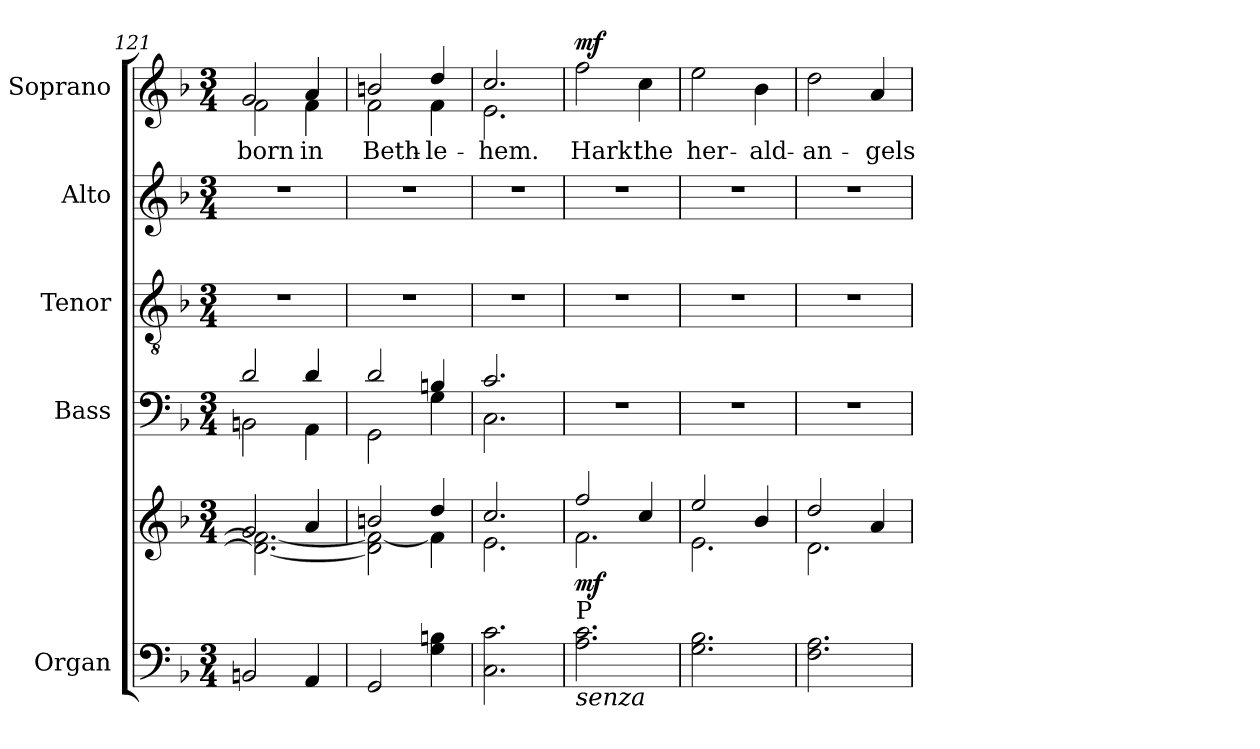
**kern	**kern	**dynam	**kern	**kern	**kern	**kern	**text	**dynam
*part5	*part5	*part5	*part4	*part3	*part2	*part1	*part1	*part1
*staff6	*staff5	*staff5/6	*staff4	*staff3	*staff2	*staff1	*staff1	*staff1
*I"Organ	*	*	*I"Bass	*I"Tenor	*I"Alto	*I"Soprano	*	*
*I'Org.	*	*	*I'B.	*I'T.	*I'A.	*I'S.	*	*
*clefF4	*clefG2	*	*clefF4	*clefGv2	*clefG2	*clefG2	*	*
*	*	*	*	*ITrd7c12	*	*	*	*
*k[b-]	*k[b-]	*	*k[b-]	*k[b-]	*k[b-]	*k[b-]	*	*
*F:	*F:	*	*F:	*F:	*F:	*F:	*	*
*M3/4	*M3/4	*	*M3/4	*M3/4	*M3/4	*M3/4	*	*
=121	=121	=121	=121	=121	=121	=121	=121	=121
*	*^	*	*^	*	*	*	*	*
!	!	!	!	!	!	!LO:N:vis=1	!LO:N:vis=1	!	!	!
*	*	*	*	*	*	*	*	*^	*	*
!	!	!	!	!	!	!	!	!	!	!LO:LY:b:color=#000000	!
2BBni/	2gi/	2.di\_< 2.fi_<	.	2di/	2BBni\	2.r	2.r	2gi/	2fi\	born	.
!	!	!	!	!	!	!	!	!	!	!LO:LY:b:color=#000000	!
4AAi/	4ai/	.	.	4di/	4AAi\	.	.	4ai/	4fi\	in	.
=122	=122	=122	=122	=122	=122	=122	=122	=122	=122	=122	=122
!	!	!	!	!	!	!LO:N:vis=1	!LO:N:vis=1	!	!	!	!
!	!	!	!	!	!	!	!	!	!	!LO:LY:b:color=#000000	!
2GGi/	2bni/	2di\] 2fi_<	.	2di/	2GGi\	2.r	2.r	2bni/	2fi\	Beth-	.
!	!	!	!	!	!	!	!	!	!	!LO:LY:b:color=#000000	!
4Gi\ 4Bni	4ddi/	4fi\]	.	4Bni/	4Gi\	.	.	4ddi/	4fi\	-le-	.
=123	=123	=123	=123	=123	=123	=123	=123	=123	=123	=123	=123
!	!	!	!	!	!	!LO:N:vis=1	!LO:N:vis=1	!	!	!	!
!	!	!	!	!	!	!	!	!	!	!LO:LY:b:color=#000000	!
2.Ci\ 2.ci	2.cci/	2.ei\	.	2.ci/	2.Ci\	2.r	2.r	2.cci/	2.ei\	-hem.	.
!!LO:PB:g=z
=124	=124	=124	=124	=124	=124	=124	=124	=124	=124	=124	=124
!	!	!	!	!LO:N:vis=1	!	!LO:N:vis=1	!LO:N:vis=1	!	!	!	!
*	*	*	*	*v	*v	*	*	*v	*v	*	*
*	*	*	*	*^	*	*	*^	*	*
!	!	!	!	!	!	!	!	!LO:TX:a:t=SOPRANO SOLO or ALL THE SOPRANOS.	!	!	!
!LO:TX:b:i:t=senza	!	!	!	!	!	!	!	!	!	!	!
!LO:TX:t=P	!	!	!	!	!	!	!	!	!	!	!
!	!	!	!	!	!	!	!	!	!	!LO:LY:b:color=#000000	!
*	*	*	*	*v	*v	*	*	*v	*v	*	*
2.Ai\ 2.ci	2ffi/	2.fi\	mf	2.r	2.r	2.r	2ffi\	Hark!	mf
!	!	!	!	!	!	!	!	!LO:LY:b:color=#000000	!
.	4cci/	.	.	.	.	.	4cci\	the	.
=125	=125	=125	=125	=125	=125	=125	=125	=125	=125
!	!	!	!	!LO:N:vis=1	!LO:N:vis=1	!LO:N:vis=1	!	!	!
!	!	!	!	!	!	!	!	!LO:LY:b:color=#000000	!
2.Gi\ 2.B-i	2eei/	2.ei\	.	2.r	2.r	2.r	2eei\	her-	.
!	!	!	!	!	!	!	!	!LO:LY:b:color=#000000	!
.	4b-i/	.	.	.	.	.	4b-i\	-ald-	.
=126	=126	=126	=126	=126	=126	=126	=126	=126	=126
!	!	!	!	!LO:N:vis=1	!LO:N:vis=1	!LO:N:vis=1	!	!	!
!	!	!	!	!	!	!	!	!LO:LY:b:color=#000000	!
2.Fi\ 2.Ai	2ddi/	2.di\	.	2.r	2.r	2.r	2ddi\	-an-	.
!	!	!	!	!	!	!	!	!LO:LY:b:color=#000000	!
.	4ai/	.	.	.	.	.	4ai/	-gels	.
*	*v	*v	*	*	*	*	*	*	*
=	=	=	=	=	=	=	=	=
*-	*-	*-	*-	*-	*-	*-	*-	*-
